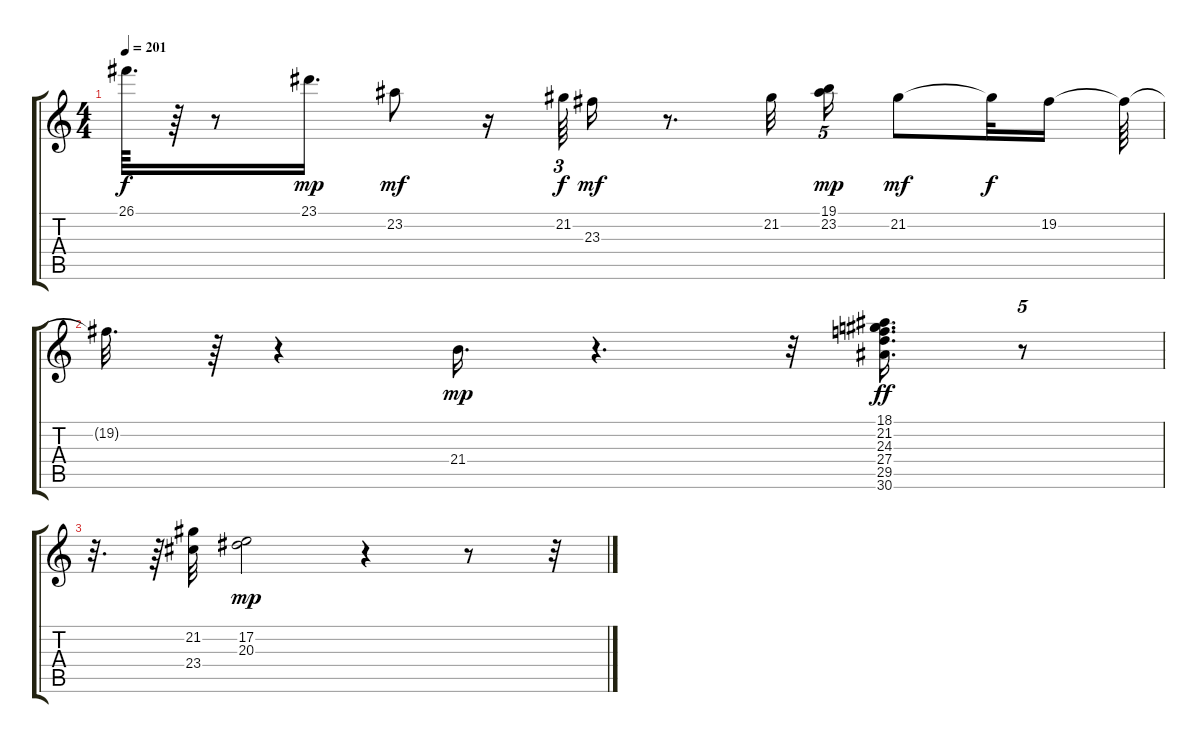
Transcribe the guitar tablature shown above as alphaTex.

\track "" {instrument vibraphone}
\staff {score tabs}
\tuning (E4 B3 G3 D3 A2 E2) {hide}
\ts (4 4)
\tempo 201
\clef g2
\ks c
26.1{t}.64{d dy f} r.64 r.8 23.1.16{d dy mp} 23.2.8{dy mf} r.16 21.2.64{tu (3 2) dy f} 23.3.16{dy mf} r.8{d} 21.2.32 (19.1 23.2).16{tu (5 4) dy mp} 21.2.8{dy mf} 21.2{t}.32{dy f} 19.2.16 19.2{t}.64 |
19.2{t}.32{d} r.64 r.4 21.4.16{d dy mp} r.4{d} r.32 (18.1 21.2 24.3 27.4 29.5 30.6).16{d dy ff} r.8{tu (5 4)} |
r.32{d} r.64 (21.2 23.4).32 (17.2 20.3).2{dy mp} r.4 r.8 r.32
